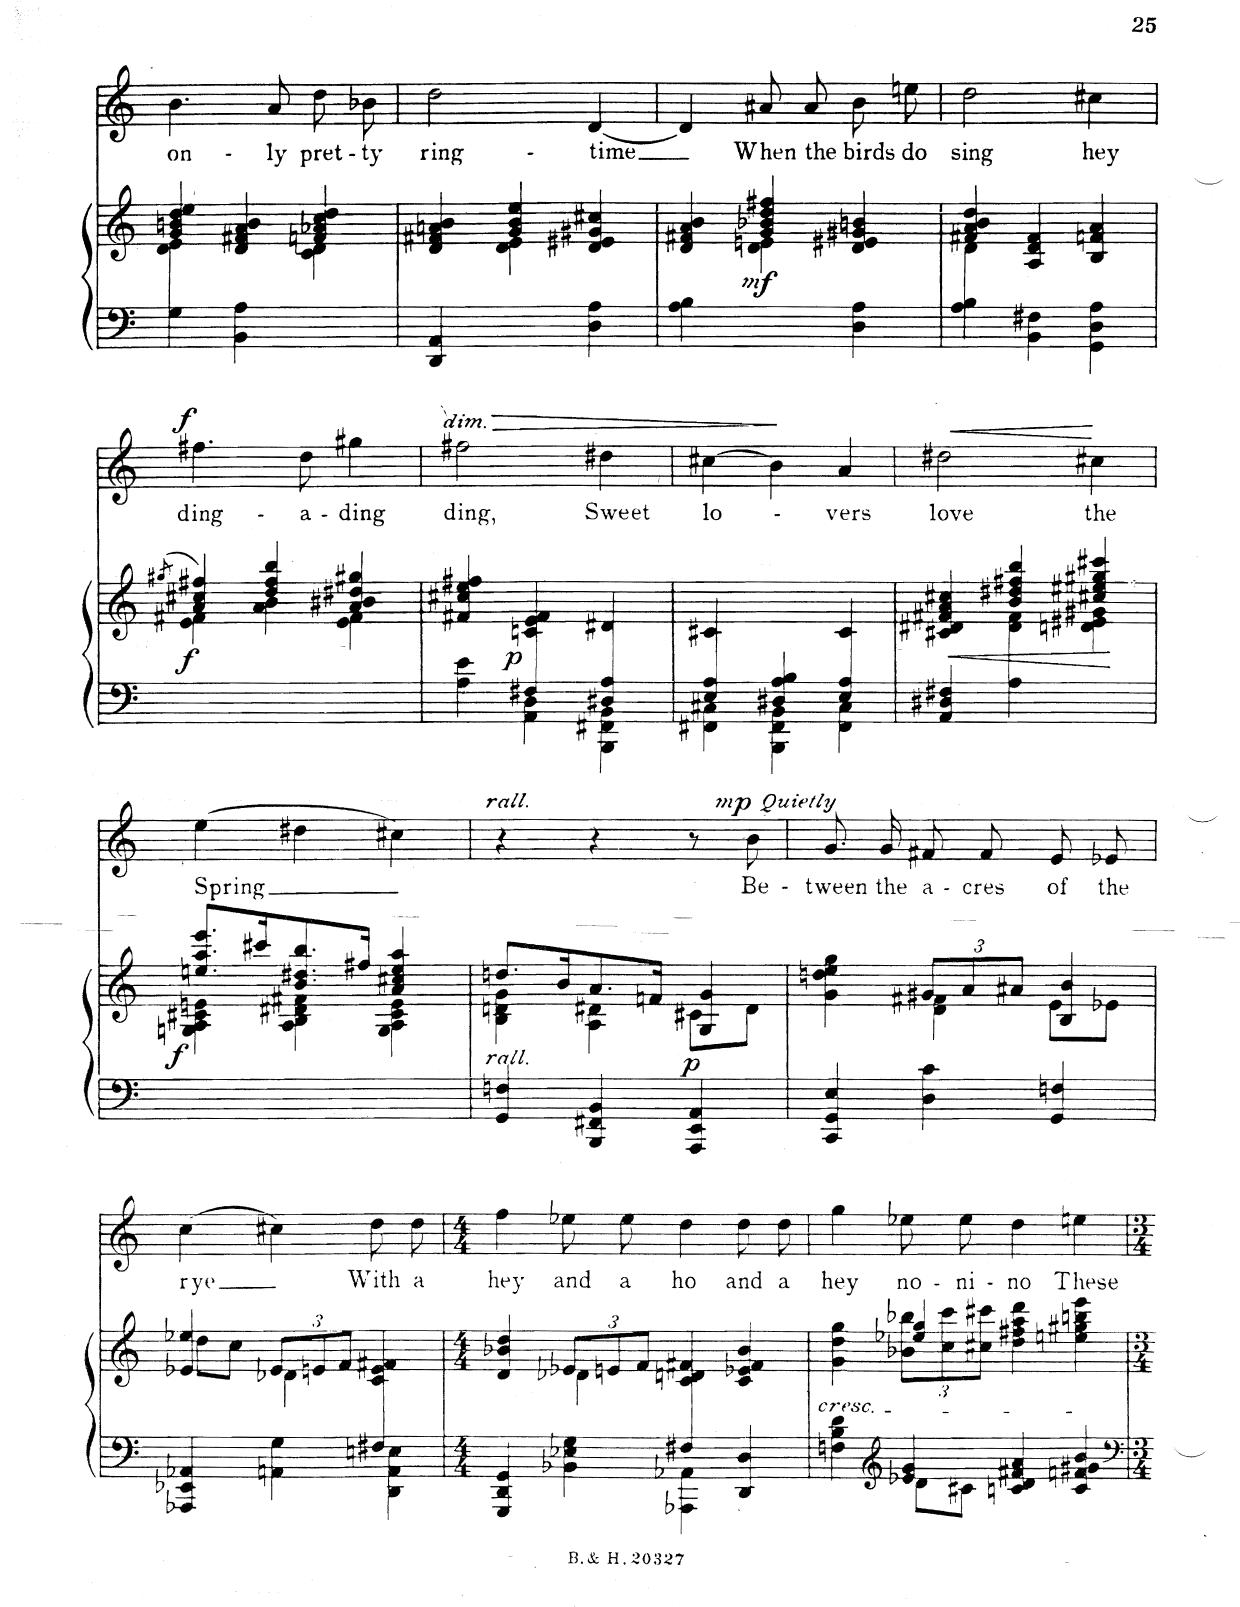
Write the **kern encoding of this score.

**kern	**kern	**dynam	**kern	**text	**dynam
*part2	*part2	*part2	*part1	*part1	*part1
*staff3	*staff2	*staff2/3	*staff1	*staff1	*staff1
*I"Piano	*	*	*I"Voice	*	*
*I'Pno	*	*	*	*	*
*clefF4	*clefG2	*	*clefG2	*	*
*k[]	*k[]	*	*k[]	*	*
*M3/4	*M3/4	*	*M3/4	*	*
=10	=10	=10	=10	=10	=10
*^	*^	*	*	*	*
4ryy	4G\	4g/ 4bn/ 4dd/ 4ee/	4d/ 4e/	.	4.b\	on-	.
4BB\ 4A\	4ryy	4d/ 4f#X/ 4a/ 4b/	4ryy	.	.	.	.
.	.	.	.	.	8a/	-ly	.
4ryy	4ryy	4fn/ 4a-X/ 4cc/ 4dd/	4c\ 4d\	.	8dd\L	pret-	.
.	.	.	.	.	8b-X\J	-ty	.
*v	*v	*	*	*	*	*	*
=11	=11	=11	=11	=11	=11	=11
4DD/ 4AA/	4d/ 4f#X/ 4an/ 4b/	4ryy	.	2dd\	ring-	.
4ryy	4g/ 4b/ 4ee/	4d\ 4e\	.	.	.	.
4D\ 4A\	4d/ 4e#X/ 4g#X/ 4cc#X/	4ryy	.	[4d/	-time	.
=12	=12	=12	=12	=12	=12	=12
4A\ 4B\	4d/ 4f#X/ 4a/ 4b/	4ryy	.	4d/]	.	.
!	!	!	!LO:DY:a=2	!	!	!
4ryy	4g/ 4b-X/ 4dd/ 4ff#X/	4d\ 4en\	mf	8a#X/L	When	.
.	.	.	.	8a#/J	the	.
4D\ 4A\	4d/ 4e#X/ 4g#X/ 4bn/	4ryy	.	8b\L	birds	.
.	.	.	.	8een\J	do	.
=13	=13	=13	=13	=13	=13	=13
*^	*	*	*	*	*	*
4ryy	4A\ 4B\	4f#X/ 4a/ 4b/ 4dd/	4d/	.	2dd\	sing	.
4BB\ 4F#X\	2ryy	4A/ 4d/ 4f#/	2ryy	.	.	.	.
4GG\ 4D\ 4A\	.	4B/ 4fn/ 4a/	.	.	4cc#X\	hey	.
*v	*v	*	*	*	*	*	*
=14	=14	=14	=14	=14	=14	=14
.	(>8qgg#X/	.	.	.	.	.
!	!	!	!LO:DY:b	!	!	!LO:DY:a
2.ryy	4a/ 4cc#X/ 4ff#X/)	4e\ 4f#X\	f	4.ff#X\	ding-	f
.	4dd/ 4ff#/ 4bb/	4a\ 4b\	.	.	.	.
.	.	.	.	8dd\	-a-	.
.	4a/ 4b#X/ 4dd#X/ 4gg#X/	4e\ 4f#\	.	4gg#X\	-ding	.
=15	=15	=15	=15	=15	=15	=15
*^	*	*	*	*	*	*
!	!	!	!	!	!LO:TX:a:i:t=dim.	!	!
!	!	!	!	!	!	!	!LO:HP:b
*	*	*v	*v	*	*	*	*
4ryy	4A\ 4e\	4f#X/ 4cc#X/ 4ee/ 4ff#X/	.	2ff#X\	ding,	>
!	!	!	!LO:DY:b	!	!	!
4F#X\	4AA\ 4D\	4cn/ 4e/ 4f#/	p	.	.	.
4D#X\ 4A\	4BBB\ 4FF#X\ 4BB\	4d#X/	.	4dd#X\	Sweet	.
=16	=16	=16	=16	=16	=16	=16
*	*^	*	*	*	*	*
4ryy	4E\ 4A\	4FF#X\ 4C#X\	4c#X/	.	(4cc#X\	lo-	.
4D#X/ 4A/ 4B/	4ryy	4BBB\ 4FF#\ 4BB\	4ryy	.	4b\)	.	.
4ryy	4E\ 4A\	4FF#\ 4C#\	4c#/	.	4a/	-vers	]
=17	=17	=17	=17	=17	=17	=17	=17
!	!	!	!	!LO:HP:b	!	!	!LO:HP:b
*	*v	*v	*^	*	*	*	*
4AA/ 4D#X/ 4F#X/	4ryy	4c#X/ 4d#X/ 4f#X/ 4a/ 4cc#X/	4ryy	<	2dd#X\	love	<
4ryy	4A\	4b/ 4dd#X/ 4ff#X/ 4bb/	4d#/ 4fn/	.	.	.	.
4ryy	4ryy	4cc#X/ 4ee#X/ 4gg#X/ 4ccc#X/	4dn\ 4e#X\ 4g#X\	.	4cc#X\	the	.
*v	*v	*	*	*	*	*	*
*	*v	*v	*	*	*	*
.	.	[	.	.	[
=18	=18	=18	=18	=18	=18
*	*^	*	*	*	*
!	!	!	!LO:DY:a=2	!	!	!
2.ryy	8.een/ 8.aa/ 8.eee/L	4Gn\ 4A\ 4c#X\ 4en\	f	(4ee\	Spring	.
.	16ccc#X/K	.	.	.	.	.
.	8.b/ 8.dd#X/ 8.bb/	4A\ 4B\ 4d#X\ 4f#X\	.	4dd#X\	.	.
.	16ff#X/Jk	.	.	.	.	.
.	4a/ 4cc#X/ 4ee/ 4aa/	4G\ 4A\ 4c#\ 4e\	.	4cc#X\)	.	.
=19	=19	=19	=19	=19	=19	=19
!	!	!	!	!LO:TX:a:i:t=rall.	!	!
!LO:TX:a:i:t=rall.	!	!	!	!	!	!
4GG/ 4Fn/	8.ddn/L	4B\ 4dn\ 4g\	.	4r	.	.
.	16b/K	.	.	.	.	.
4BBB/ 4FF#X/ 4BB/	8.a/	4A\ 4d#X\	.	4r	.	.
.	16fn/Jk	.	.	.	.	.
!	!	!	!LO:DY:b	!	!	!
4AAA/ 4EE/ 4AA/	4G/ 4g/	8c#X\L	p	8r	.	.
!	!	!	!	!	!	!LO:DY:a
.	.	8d#\J	.	8b\	Be-	mp
=20	=20	=20	=20	=20	=20	=20
!	!	!	!	!LO:TX:i:t=Quietly	!	!
4CC/ 4GG/ 4E/	4g\ 4ddn\ 4ee\ 4gg\	4ryy	.	8.g/L	-tween	.
.	.	.	.	16g/Jk	the	.
*	*Xbrackettup	*	*	*	*	*
4D\ 4c\	12g#X/L	4d\ 4f#X\	.	8f#X/L	a-	.
.	12a/	.	.	.	.	.
.	.	.	.	8f#/J	-cres	.
.	12a#X/J	.	.	.	.	.
4GG/ 4Fn/	4B/ 4b/	8e\L	.	8e/L	of	.
.	.	8e-X\J	.	8e-X/J	the	.
=21	=21	=21	=21	=21	=21	=21
*^	*	*	*	*	*	*
2ryy	4AAA-X/ 4EE-X/ 4AA-X/	4e-X/ 4ee-X/	8dd\L	.	(4cc\	rye	.
.	.	.	8cc\J	.	.	.	.
.	4AAn\ 4G\	12e-/L	4d-X\	.	4cc#X\)	.	.
.	.	12en/	.	.	.	.	.
.	.	12f/J	.	.	.	.	.
4F#X\	4DD\ 4AA\ 4En\	4c/ 4e/ 4f#X/	4ryy	.	8dd\L	With	.
.	.	.	.	.	8dd\J	a	.
=22	=22	=22	=22	=22	=22	=22	=22
*M4/4	*	*M4/4	*	*	*M4/4	*	*
2ryy	4GGG/ 4DD/ 4GG/	4d/ 4b-X/ 4dd/	4ryy	.	4ff\	hey	.
.	4BB-X\ 4E-X\ 4G\	12e-X/L	4d-X\	.	8ee-X\L	and	.
.	.	12en/	.	.	.	.	.
.	.	.	.	.	8ee-\J	a	.
.	.	12f/J	.	.	.	.	.
4F#X\	4AAA-X\ 4AA-X\	4c/ 4dn/ 4f#X/	2ryy	.	4dd\	ho	.
4ryy	4DD/ 4D/	4c/ 4e-X/ 4f#/ 4b-/	.	.	8dd\L	and	.
.	.	.	.	.	8dd\J	a	.
=23	=23	=23	=23	=23	=23	=23	=23
!	!	!LO:TX:b:i:t=cresc.	!	!	!	!	!
4Fn\ 4B\ 4d\	4ryy	4g\ 4dd\ 4gg\	4ryy	.	4gg\	hey	.
*clefG2	*	*	*	*	*	*	*
4e-X/ 4g/	8d\L	4ee-X/ 4gg/	12b-X\ 12bb-X\L	.	8ee-X\L	no-	.
.	.	.	12cc\ 12ccc\	.	.	.	.
.	8c#X\J	.	.	.	8ee-\J	-ni-	.
.	.	.	12cc#X\ 12ccc#X\J	.	.	.	.
4cn/ 4d/ 4f#X/ 4a/	2ryy	4dd\ 4ff#X\ 4aa\ 4ddd\	2ryy	.	4dd\	-no	.
4c/ 4fn/ 4g#X/ 4b/	.	4een\ 4gg#X\ 4bbn\ 4eee\	.	.	4een\	These	.
*v	*v	*	*	*	*	*	*
*	*v	*v	*	*	*	*
=	=	=	=	=	=
*-	*-	*-	*-	*-	*-
